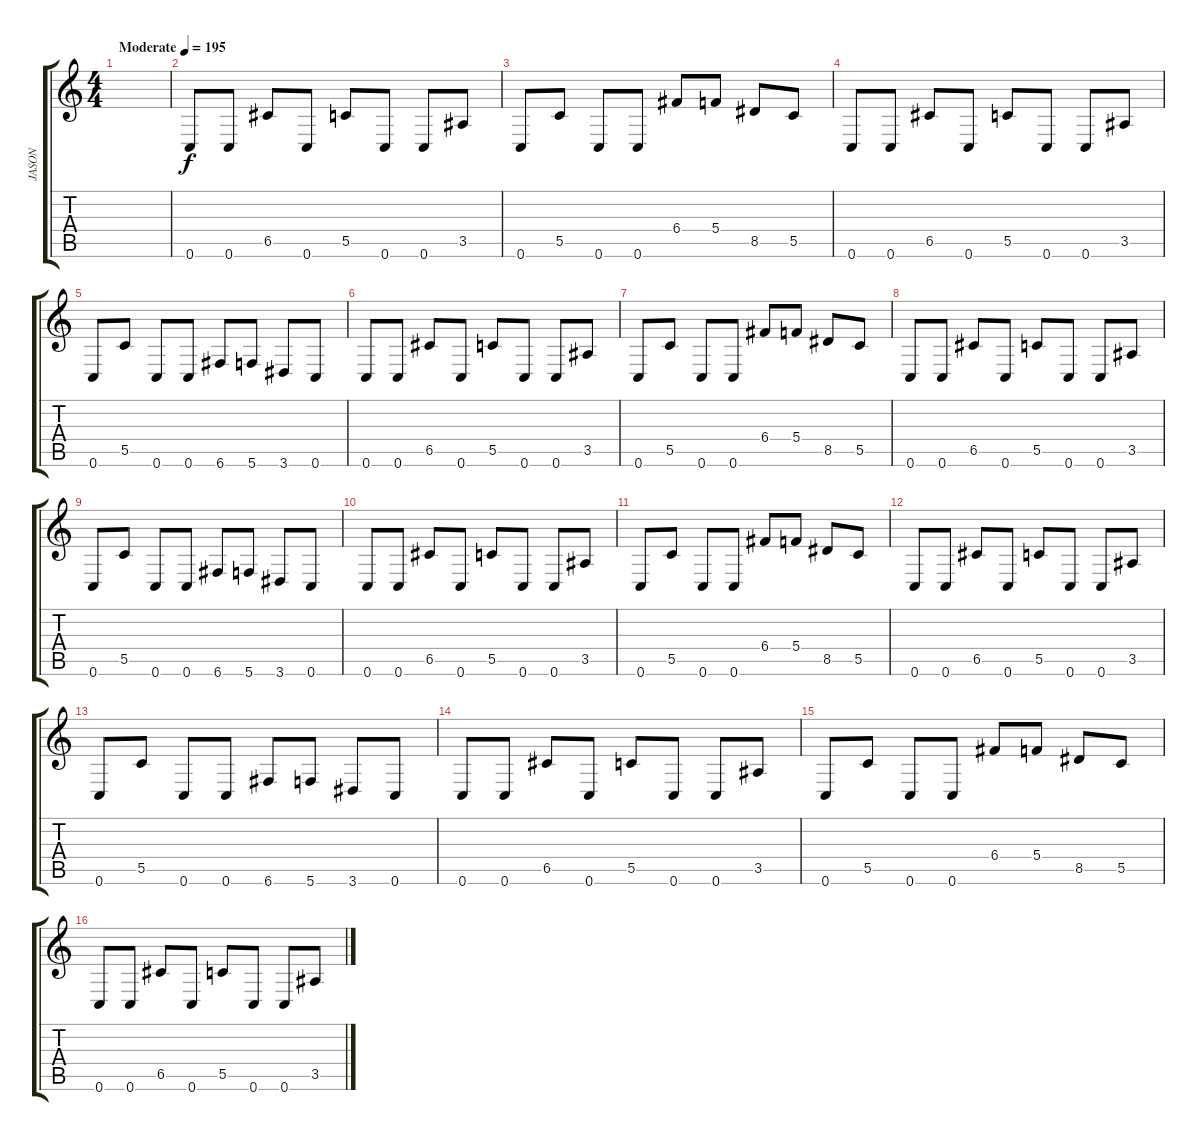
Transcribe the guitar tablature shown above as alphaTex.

\track ("JASON" "JASON") {instrument distortionguitar}
\staff {score tabs}
\tuning (D4 A3 F3 C3 G2 C2) {hide}
\ts (4 4)
\tempo (195 "Moderate")
\clef g2
\ks c
|
0.6.8 0.6.8 6.5.8 0.6.8 5.5.8 0.6.8 0.6.8 3.5.8 |
0.6.8 5.5.8 0.6.8 0.6.8 6.4.8 5.4.8 8.5.8 5.5.8 |
0.6.8 0.6.8 6.5.8 0.6.8 5.5.8 0.6.8 0.6.8 3.5.8 |
0.6.8 5.5.8 0.6.8 0.6.8 6.6.8 5.6.8 3.6.8 0.6.8 |
0.6.8 0.6.8 6.5.8 0.6.8 5.5.8 0.6.8 0.6.8 3.5.8 |
0.6.8 5.5.8 0.6.8 0.6.8 6.4.8 5.4.8 8.5.8 5.5.8 |
0.6.8 0.6.8 6.5.8 0.6.8 5.5.8 0.6.8 0.6.8 3.5.8 |
0.6.8 5.5.8 0.6.8 0.6.8 6.6.8 5.6.8 3.6.8 0.6.8 |
0.6.8 0.6.8 6.5.8 0.6.8 5.5.8 0.6.8 0.6.8 3.5.8 |
0.6.8 5.5.8 0.6.8 0.6.8 6.4.8 5.4.8 8.5.8 5.5.8 |
0.6.8 0.6.8 6.5.8 0.6.8 5.5.8 0.6.8 0.6.8 3.5.8 |
0.6.8 5.5.8 0.6.8 0.6.8 6.6.8 5.6.8 3.6.8 0.6.8 |
0.6.8 0.6.8 6.5.8 0.6.8 5.5.8 0.6.8 0.6.8 3.5.8 |
0.6.8 5.5.8 0.6.8 0.6.8 6.4.8 5.4.8 8.5.8 5.5.8 |
0.6.8 0.6.8 6.5.8 0.6.8 5.5.8 0.6.8 0.6.8 3.5.8
